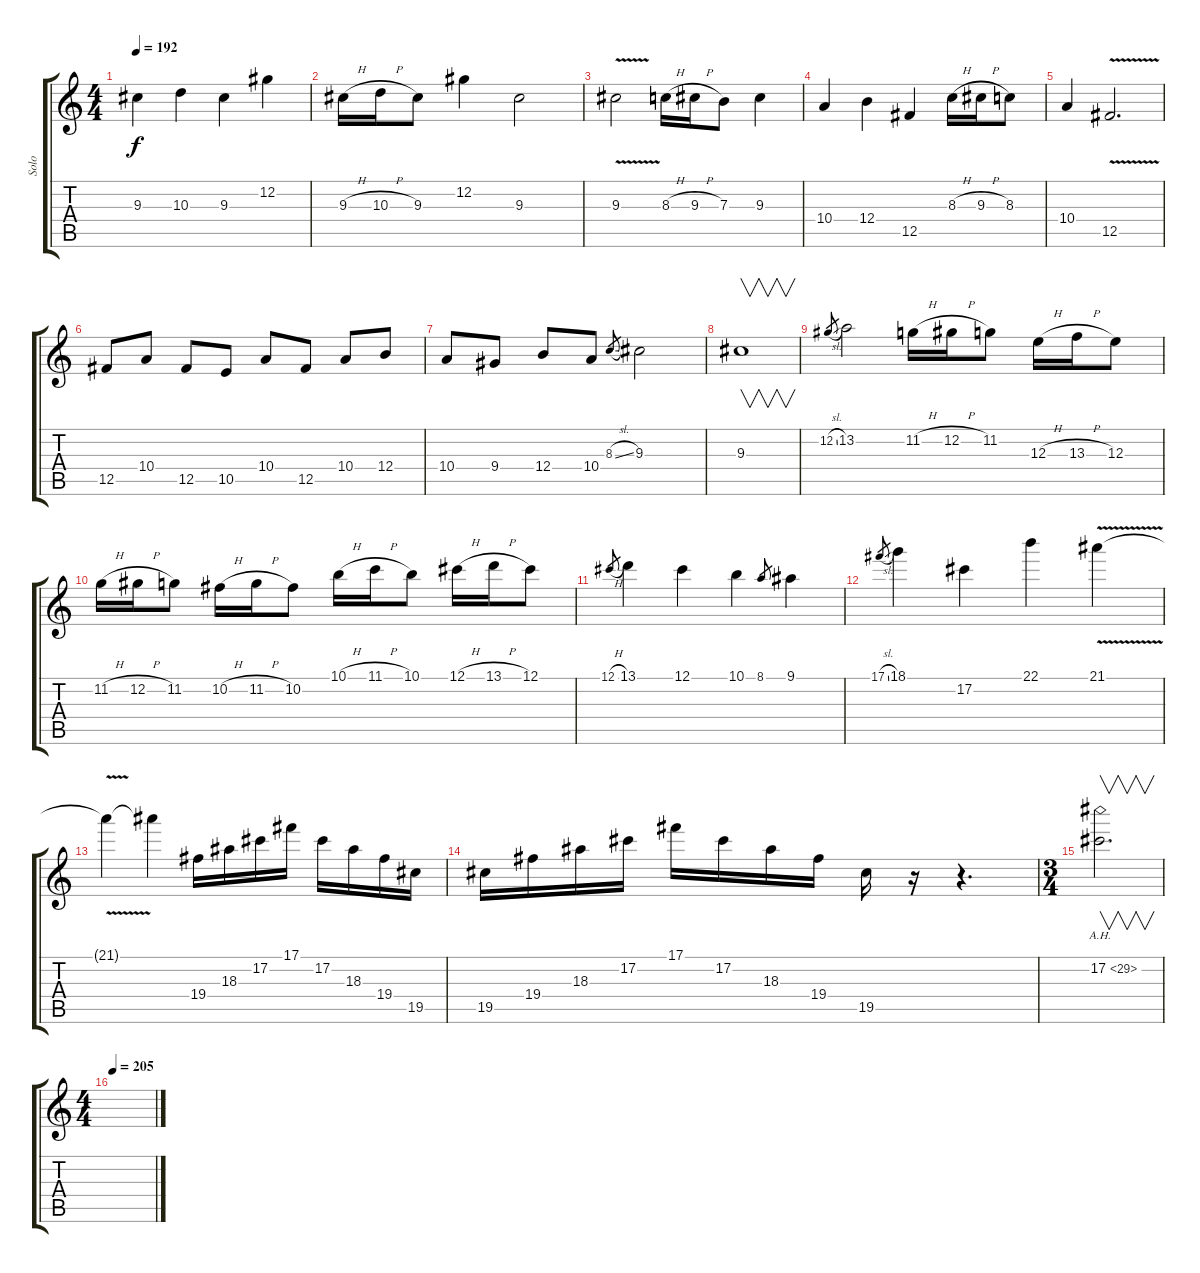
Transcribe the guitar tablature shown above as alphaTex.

\track ("Solo" "Solo") {instrument distortionguitar}
\staff {score tabs}
\tuning (Db4 Ab3 E3 B2 Gb2 Db2) {hide}
\ts (4 4)
\tempo 192
\clef g2
\ks c
9.3.4{dy f} 10.3.4 9.3.4 12.2.4 |
9.3{h}.16 10.3{h}.16 9.3.8 12.2.4 9.3.2 |
9.3{v}.2 8.3{h}.16 9.3{h}.16 7.3.8 9.3.4 |
10.4.4 12.4.4 12.5.4 8.3{h}.16 9.3{h}.16 8.3.8 |
10.4.4 12.5{v}.2{d} |
12.5.8 10.4.8 12.5.8 10.5.8 10.4.8 12.5.8 10.4.8 12.4.8 |
10.4.8 9.4.8 12.4.8 10.4.8 8.3{sl}.8{gr} 9.3.2 |
9.3.1{v} |
12.2{sl}.8{gr} 13.2.2 11.2{h}.16 12.2{h}.16 11.2.8 12.3{h}.16 13.3{h}.16 12.3.8 |
11.2{h}.16 12.2{h}.16 11.2.8 10.2{h}.16 11.2{h}.16 10.2.8 10.1{h}.16 11.1{h}.16 10.1.8 12.1{h}.16 13.1{h}.16 12.1.8 |
12.1{h}.8{gr} 13.1.4 12.1.4 10.1.4 8.1.8{gr} 9.1.4 |
17.1{sl}.8{gr} 18.1.4 17.2.4 22.1.4 21.1{v}.4 |
21.1{t}.4 21.1{t}.4 19.4.16 18.3.16 17.2.16 17.1.16 17.2.16 18.3.16 19.4.16 19.5.16 |
19.5.16 19.4.16 18.3.16 17.2.16 17.1.16 17.2.16 18.3.16 19.4.16 19.5.16 r.16 r.4{d} |
\ts (3 4)
17.2{ah 12}.2{v d} |
\ts (4 4)
\tempo 205
